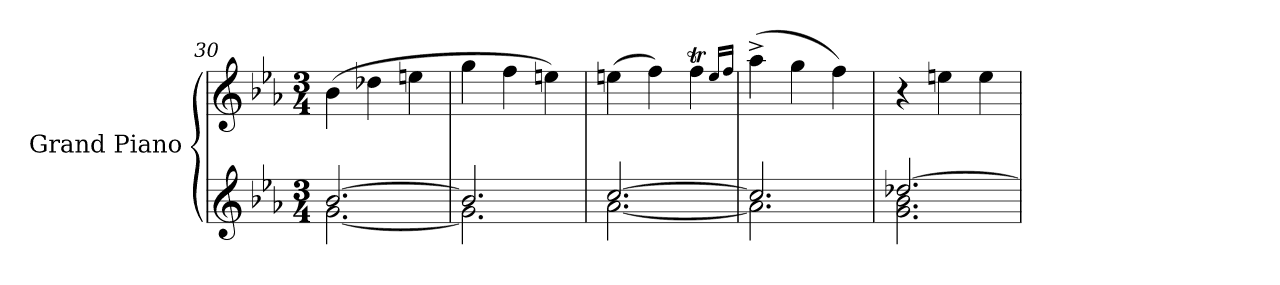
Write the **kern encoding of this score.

**kern	**kern
*part1	*part1
*staff2	*staff1
*I"Grand Piano	*
*I'Pno.	*
*clefG2	*clefG2
*k[b-e-a-]	*k[b-e-a-]
*M3/4	*M3/4
=30	=30
*^	*
[2.b-/	[2.g\	(4b-\
.	.	4dd-X\
.	.	4een\
=31	=31	=31
2.b-/]	2.g\]	4gg\
.	.	4ff\
.	.	4een\)
=32	=32	=32
[2.cc/	[2.a-\	(4een\
.	.	4ff\)
.	.	4ffT\
.	.	16qee/LL
.	.	16qff/JJ
=33	=33	=33
2.cc/]	2.a-\]	(4aa-^\
.	.	4gg\
.	.	4ff\)
=34	=34	=34
[2.dd-X/	2.g\ 2.b-\	4r
.	.	4een\
.	.	4ee\
*v	*v	*
=	=
*-	*-
